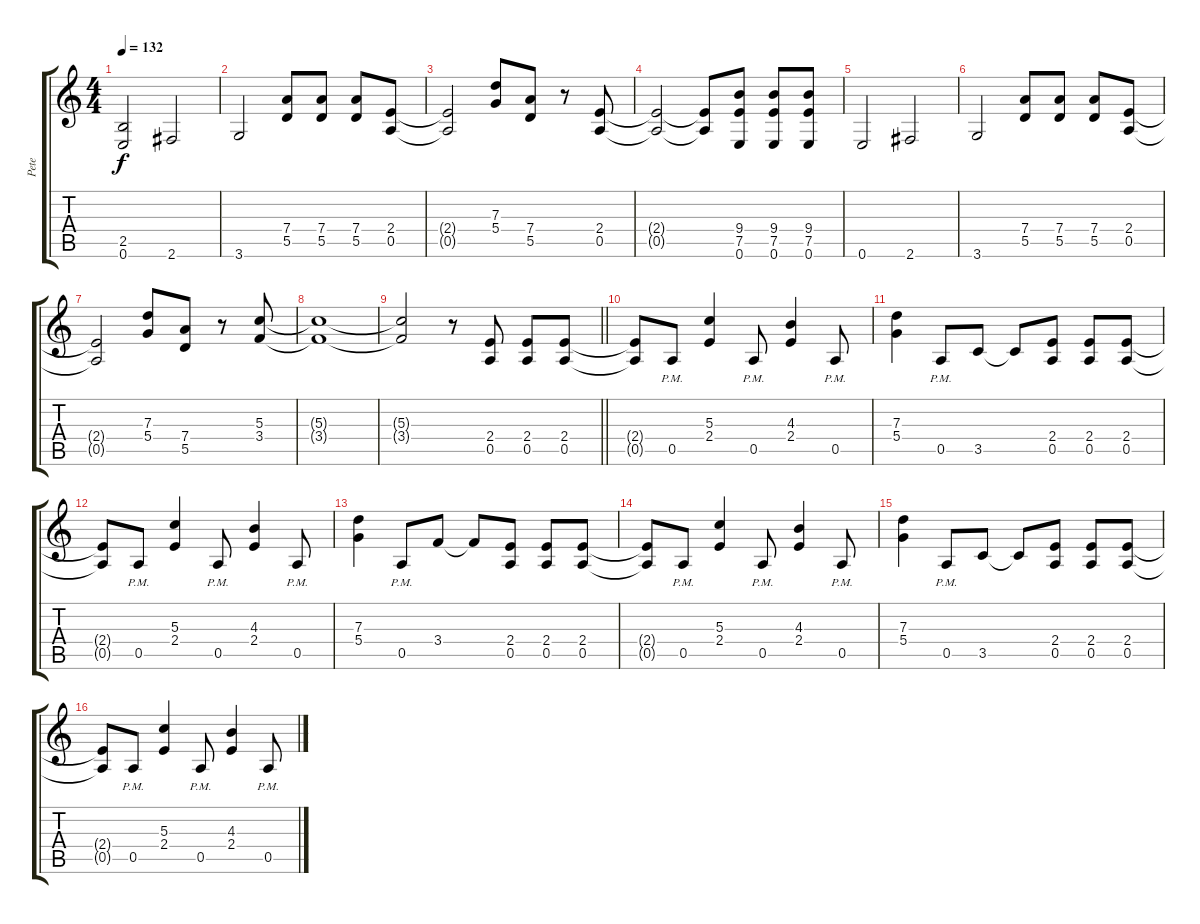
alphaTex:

\track ("Pete" "Pete") {instrument distortionguitar}
\staff {score tabs}
\tuning (E4 B3 G3 D3 A2 E2) {hide}
\ts (4 4)
\tempo 132
\clef g2
\ks aminor
(2.5{t} 0.6{t}).2{dy f} 2.6.2 |
3.6.2 (7.4 5.5).8 (7.4 5.5).8 (7.4 5.5).8 (2.4 0.5).8 |
(2.4{t} 0.5{t}).2 (7.3 5.4).8 (7.4 5.5).8 r.8 (2.4 0.5).8 |
(2.4{t} 0.5{t}).2 (2.4{t} 0.5{t}).8 (9.4 7.5 0.6).8 (9.4 7.5 0.6).8 (9.4 7.5 0.6).8 |
0.6.2 2.6.2 |
3.6.2 (7.4 5.5).8 (7.4 5.5).8 (7.4 5.5).8 (2.4 0.5).8 |
(2.4{t} 0.5{t}).2 (7.3 5.4).8 (7.4 5.5).8 r.8 (5.3 3.4).8 |
(5.3{t} 3.4{t}).1 |
\barLineRight lightlight
(5.3{t} 3.4{t}).2 r.8 (2.4 0.5).8 (2.4 0.5).8 (2.4 0.5).8 |
(2.4{t} 0.5{t}).8 0.5{pm}.8 (5.3 2.4).4 0.5{pm}.8 (4.3 2.4).4 0.5{pm}.8 |
(7.3 5.4).4 0.5{pm}.8 3.5.8 3.5{t}.8 (2.4 0.5).8 (2.4 0.5).8 (2.4 0.5).8 |
(2.4{t} 0.5{t}).8 0.5{pm}.8 (5.3 2.4).4 0.5{pm}.8 (4.3 2.4).4 0.5{pm}.8 |
(7.3 5.4).4 0.5{pm}.8 3.4.8 3.4{t}.8 (2.4 0.5).8 (2.4 0.5).8 (2.4 0.5).8 |
(2.4{t} 0.5{t}).8 0.5{pm}.8 (5.3 2.4).4 0.5{pm}.8 (4.3 2.4).4 0.5{pm}.8 |
(7.3 5.4).4 0.5{pm}.8 3.5.8 3.5{t}.8 (2.4 0.5).8 (2.4 0.5).8 (2.4 0.5).8 |
(2.4{t} 0.5{t}).8 0.5{pm}.8 (5.3 2.4).4 0.5{pm}.8 (4.3 2.4).4 0.5{pm}.8
